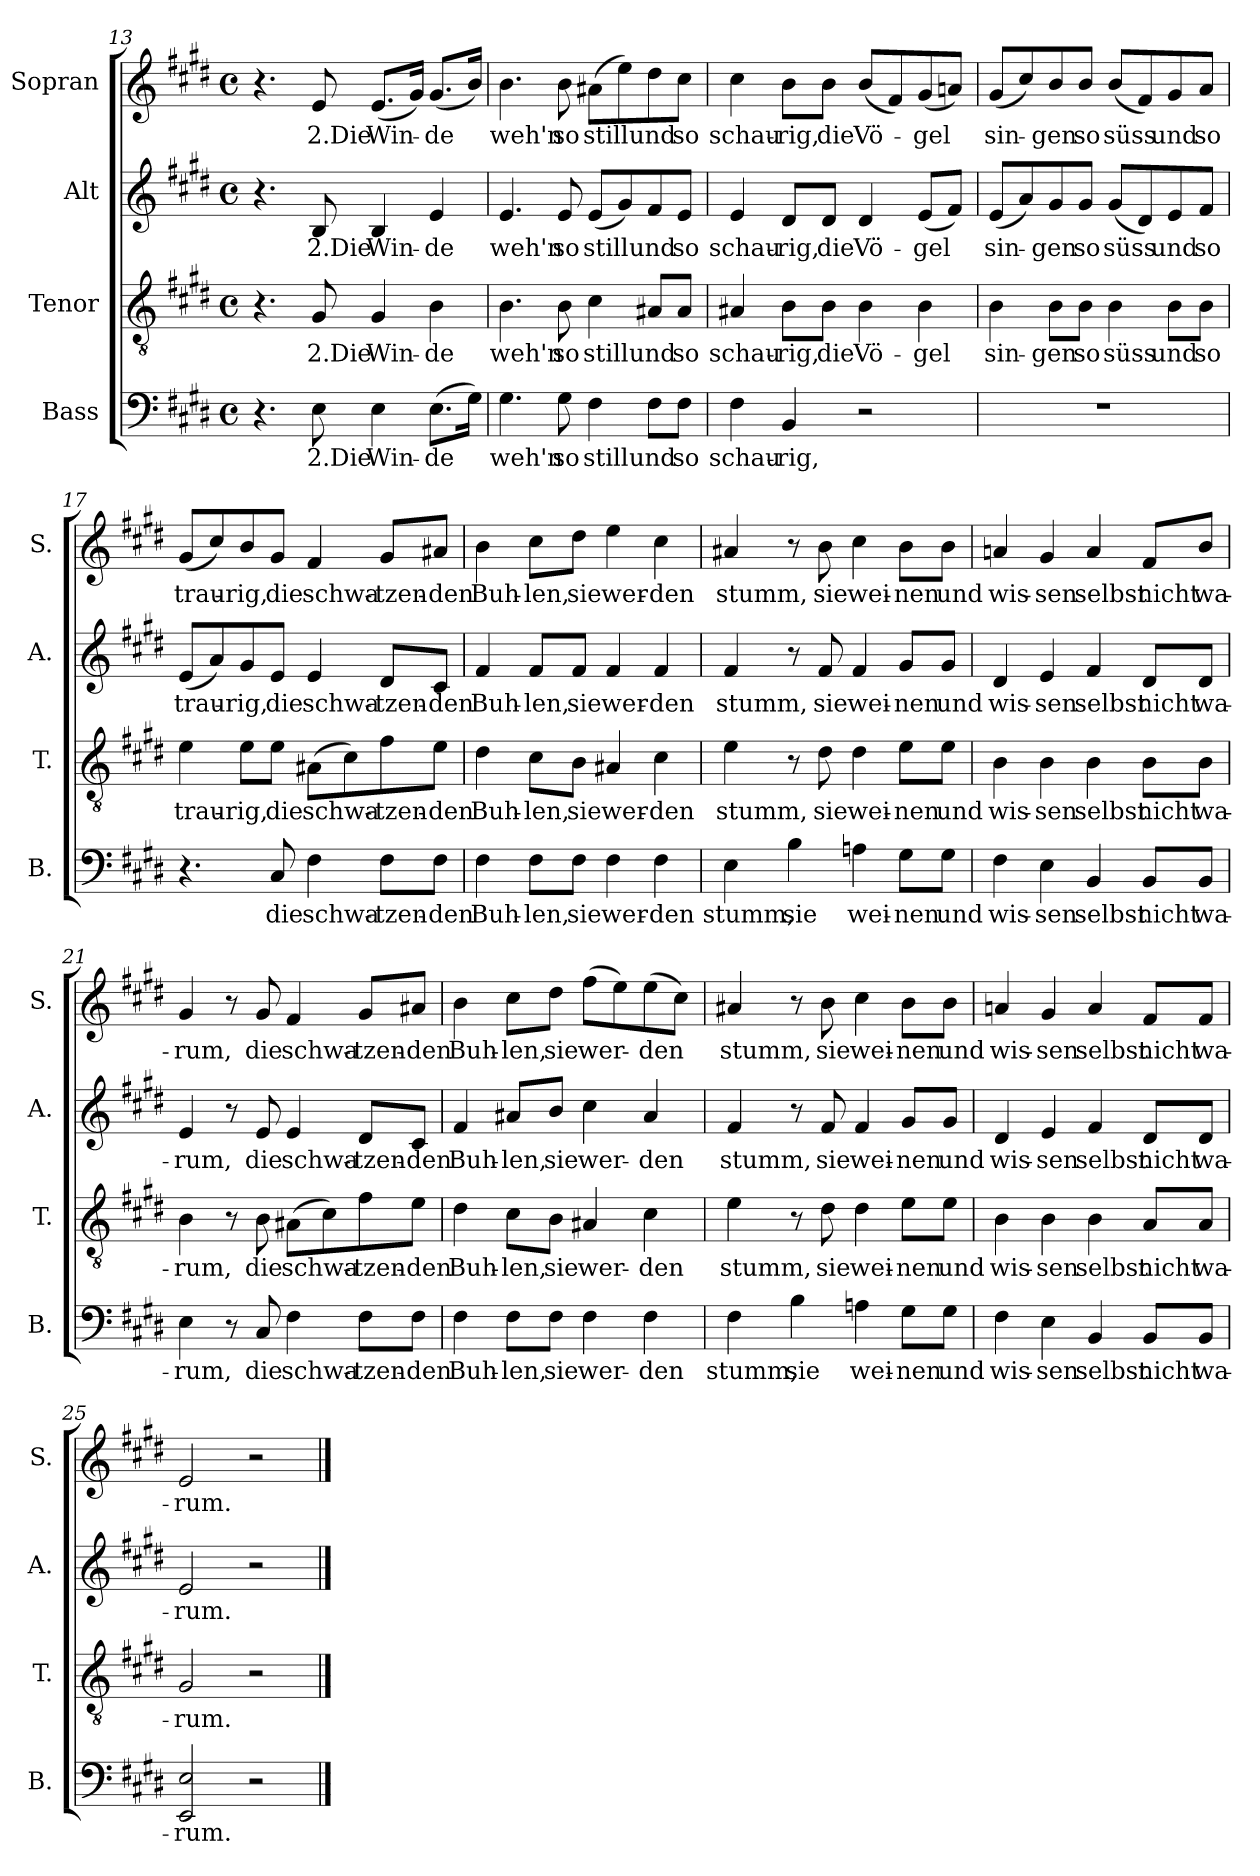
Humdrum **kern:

**kern	**text	**kern	**text	**kern	**text	**kern	**text
*part4	*part4	*part3	*part3	*part2	*part2	*part1	*part1
*staff4	*staff4	*staff3	*staff3	*staff2	*staff2	*staff1	*staff1
*I"Bass	*	*I"Tenor	*	*I"Alt	*	*I"Sopran	*
*I'B.	*	*I'T.	*	*I'A.	*	*I'S.	*
*clefF4	*	*clefGv2	*	*clefG2	*	*clefG2	*
*k[f#c#g#d#]	*	*k[f#c#g#d#]	*	*k[f#c#g#d#]	*	*k[f#c#g#d#]	*
*M4/4	*	*M4/4	*	*M4/4	*	*M4/4	*
*met(c)	*	*met(c)	*	*met(c)	*	*met(c)	*
=13	=13	=13	=13	=13	=13	=13	=13
4.r	.	4.r	.	4.r	.	4.r	.
!	!LO:LY:b	!	!LO:LY:b	!	!LO:LY:b	!	!LO:LY:b
8E\	2.Die	8G#/	2.Die	8B/	2.Die	8e/	2.Die
!	!LO:LY:b	!	!LO:LY:b	!	!LO:LY:b	!	!LO:LY:b
4E\	Win-	4G#/	Win-	4B/	Win-	(<8.e/L	Win-
.	.	.	.	.	.	16g#/Jk)	.
!	!LO:LY:b	!	!LO:LY:b	!	!LO:LY:b	!	!LO:LY:b
(>8.E\L	-de	4B\	-de	4e/	-de	(<8.g#/L	-de
16G#\Jk)	.	.	.	.	.	16b/Jk)	.
=14	=14	=14	=14	=14	=14	=14	=14
!	!LO:LY:b	!	!LO:LY:b	!	!LO:LY:b	!	!LO:LY:b
4.G#\	weh'n	4.B\	weh'n	4.e/	weh'n	4.b\	weh'n
!	!LO:LY:b	!	!LO:LY:b	!	!LO:LY:b	!	!LO:LY:b
8G#\	so	8B\	so	8e/	so	8b\	so
!	!LO:LY:b	!	!LO:LY:b	!	!LO:LY:b	!	!LO:LY:b
4F#\	still	4c#\	still	(<8e/L	still	(>8a#X\L	still
.	.	.	.	8g#/)	.	8ee\)	.
!	!LO:LY:b	!	!LO:LY:b	!	!LO:LY:b	!	!LO:LY:b
8F#\L	und	8A#X/L	und	8f#/	und	8dd#\	und
!	!LO:LY:b	!	!LO:LY:b	!	!LO:LY:b	!	!LO:LY:b
8F#\J	so	8A#/J	so	8e/J	so	8cc#\J	so
=15	=15	=15	=15	=15	=15	=15	=15
!	!LO:LY:b	!	!LO:LY:b	!	!LO:LY:b	!	!LO:LY:b
4F#\	schau-	4A#X/	schau-	4e/	schau-	4cc#\	schau-
!	!LO:LY:b	!	!LO:LY:b	!	!LO:LY:b	!	!LO:LY:b
4BB/	-rig,	8B\L	-rig,	8d#/L	-rig,	8b\L	-rig,
!	!	!	!LO:LY:b	!	!LO:LY:b	!	!LO:LY:b
.	.	8B\J	die	8d#/J	die	8b\J	die
!	!	!	!LO:LY:b	!	!LO:LY:b	!	!LO:LY:b
2r	.	4B\	Vö-	4d#/	Vö-	(<8b/L	Vö-
.	.	.	.	.	.	8f#/)	.
!	!	!	!LO:LY:b	!	!LO:LY:b	!	!LO:LY:b
.	.	4B\	-gel	(<8e/L	-gel	(<8g#/	-gel
.	.	.	.	8f#/J)	.	8an/J)	.
!!LO:PB:g=z
=16	=16	=16	=16	=16	=16	=16	=16
!	!	!	!LO:LY:b	!	!LO:LY:b	!	!LO:LY:b
1r	.	4B\	sin-	(<8e/L	sin-	(<8g#/L	sin-
.	.	.	.	8a/)	.	8cc#/)	.
!	!	!	!LO:LY:b	!	!LO:LY:b	!	!LO:LY:b
.	.	8B\L	-gen	8g#/	-gen	8b/	-gen
!	!	!	!LO:LY:b	!	!LO:LY:b	!	!LO:LY:b
.	.	8B\J	so	8g#/J	so	8b/J	so
!	!	!	!LO:LY:b	!	!LO:LY:b	!	!LO:LY:b
.	.	4B\	süss	(<8g#/L	süss	(<8b/L	süss
.	.	.	.	8d#/)	.	8f#/)	.
!	!	!	!LO:LY:b	!	!LO:LY:b	!	!LO:LY:b
.	.	8B\L	und	8e/	und	8g#/	und
!	!	!	!LO:LY:b	!	!LO:LY:b	!	!LO:LY:b
.	.	8B\J	so	8f#/J	so	8a/J	so
=17	=17	=17	=17	=17	=17	=17	=17
!	!	!	!LO:LY:b	!	!LO:LY:b	!	!LO:LY:b
4.r	.	4e\	trau-	(<8e/L	trau-	(<8g#/L	trau-
.	.	.	.	8a/)	.	8cc#/)	.
!	!	!	!LO:LY:b	!	!LO:LY:b	!	!LO:LY:b
.	.	8e\L	-rig,	8g#/	-rig,	8b/	-rig,
!	!LO:LY:b	!	!LO:LY:b	!	!LO:LY:b	!	!LO:LY:b
8C#/	die	8e\J	die	8e/J	die	8g#/J	die
!	!LO:LY:b	!	!LO:LY:b	!	!LO:LY:b	!	!LO:LY:b
4F#\	schwa-	(>8A#X\L	schwa-	4e/	schwa-	4f#/	schwa-
.	.	8c#\)	.	.	.	.	.
!	!LO:LY:b	!	!LO:LY:b	!	!LO:LY:b	!	!LO:LY:b
8F#\L	-tzen-	8f#\	-tzen-	8d#/L	-tzen-	8g#/L	-tzen-
!	!LO:LY:b	!	!LO:LY:b	!	!LO:LY:b	!	!LO:LY:b
8F#\J	-den	8e\J	-den	8c#/J	-den	8a#X/J	-den
=18	=18	=18	=18	=18	=18	=18	=18
!	!LO:LY:b	!	!LO:LY:b	!	!LO:LY:b	!	!LO:LY:b
4F#\	Buh-	4d#\	Buh-	4f#/	Buh-	4b\	Buh-
!	!LO:LY:b	!	!LO:LY:b	!	!LO:LY:b	!	!LO:LY:b
8F#\L	-len,	8c#\L	-len,	8f#/L	-len,	8cc#\L	-len,
!	!LO:LY:b	!	!LO:LY:b	!	!LO:LY:b	!	!LO:LY:b
8F#\J	sie	8B\J	sie	8f#/J	sie	8dd#\J	sie
!	!LO:LY:b	!	!LO:LY:b	!	!LO:LY:b	!	!LO:LY:b
4F#\	wer-	4A#X/	wer-	4f#/	wer-	4ee\	wer-
!	!LO:LY:b	!	!LO:LY:b	!	!LO:LY:b	!	!LO:LY:b
4F#\	-den	4c#\	-den	4f#/	-den	4cc#\	-den
!!LO:LB:g=z
=19	=19	=19	=19	=19	=19	=19	=19
!	!LO:LY:b	!	!LO:LY:b	!	!LO:LY:b	!	!LO:LY:b
4E\	stumm,	4e\	stumm,	4f#/	stumm,	4a#X/	stumm,
!	!LO:LY:b	!	!	!	!	!	!
4B\	sie	8r	.	8r	.	8r	.
!	!	!	!LO:LY:b	!	!LO:LY:b	!	!LO:LY:b
.	.	8d#\	sie	8f#/	sie	8b\	sie
!	!LO:LY:b	!	!LO:LY:b	!	!LO:LY:b	!	!LO:LY:b
4An\	wei-	4d#\	wei-	4f#/	wei-	4cc#\	wei-
!	!LO:LY:b	!	!LO:LY:b	!	!LO:LY:b	!	!LO:LY:b
8G#\L	-nen	8e\L	-nen	8g#/L	-nen	8b\L	-nen
!	!LO:LY:b	!	!LO:LY:b	!	!LO:LY:b	!	!LO:LY:b
8G#\J	und	8e\J	und	8g#/J	und	8b\J	und
=20	=20	=20	=20	=20	=20	=20	=20
!	!LO:LY:b	!	!LO:LY:b	!	!LO:LY:b	!	!LO:LY:b
4F#\	wis-	4B\	wis-	4d#/	wis-	4an/	wis-
!	!LO:LY:b	!	!LO:LY:b	!	!LO:LY:b	!	!LO:LY:b
4E\	-sen	4B\	-sen	4e/	-sen	4g#/	-sen
!	!LO:LY:b	!	!LO:LY:b	!	!LO:LY:b	!	!LO:LY:b
4BB/	selbst	4B\	selbst	4f#/	selbst	4a/	selbst
!	!LO:LY:b	!	!LO:LY:b	!	!LO:LY:b	!	!LO:LY:b
8BB/L	nicht	8B\L	nicht	8d#/L	nicht	8f#/L	nicht
!	!LO:LY:b	!	!LO:LY:b	!	!LO:LY:b	!	!LO:LY:b
8BB/J	wa-	8B\J	wa-	8d#/J	wa-	8b/J	wa-
=21	=21	=21	=21	=21	=21	=21	=21
!	!LO:LY:b	!	!LO:LY:b	!	!LO:LY:b	!	!LO:LY:b
4E\	-rum,	4B\	-rum,	4e/	-rum,	4g#/	-rum,
8r	.	8r	.	8r	.	8r	.
!	!LO:LY:b	!	!LO:LY:b	!	!LO:LY:b	!	!LO:LY:b
8C#/	die	8B\	die	8e/	die	8g#/	die
!	!LO:LY:b	!	!LO:LY:b	!	!LO:LY:b	!	!LO:LY:b
4F#\	schwa-	(>8A#X\L	schwa-	4e/	schwa-	4f#/	schwa-
.	.	8c#\)	.	.	.	.	.
!	!LO:LY:b	!	!LO:LY:b	!	!LO:LY:b	!	!LO:LY:b
8F#\L	-tzen-	8f#\	-tzen-	8d#/L	-tzen-	8g#/L	-tzen-
!	!LO:LY:b	!	!LO:LY:b	!	!LO:LY:b	!	!LO:LY:b
8F#\J	-den	8e\J	-den	8c#/J	-den	8a#X/J	-den
!!LO:PB:g=z
=22	=22	=22	=22	=22	=22	=22	=22
!	!LO:LY:b	!	!LO:LY:b	!	!LO:LY:b	!	!LO:LY:b
4F#\	Buh-	4d#\	Buh-	4f#/	Buh-	4b\	Buh-
!	!LO:LY:b	!	!LO:LY:b	!	!LO:LY:b	!	!LO:LY:b
8F#\L	-len,	8c#\L	-len,	8a#X/L	-len,	8cc#\L	-len,
!	!LO:LY:b	!	!LO:LY:b	!	!LO:LY:b	!	!LO:LY:b
8F#\J	sie	8B\J	sie	8b/J	sie	8dd#\J	sie
!	!LO:LY:b	!	!LO:LY:b	!	!LO:LY:b	!	!LO:LY:b
4F#\	wer-	4A#X/	wer-	4cc#\	wer-	(>8ff#\L	wer-
.	.	.	.	.	.	8ee\)	.
!	!LO:LY:b	!	!LO:LY:b	!	!LO:LY:b	!	!LO:LY:b
4F#\	-den	4c#\	-den	4a#/	-den	(>8ee\	-den
.	.	.	.	.	.	8cc#\J)	.
=23	=23	=23	=23	=23	=23	=23	=23
!	!LO:LY:b	!	!LO:LY:b	!	!LO:LY:b	!	!LO:LY:b
4F#\	stumm,	4e\	stumm,	4f#/	stumm,	4a#X/	stumm,
!	!LO:LY:b	!	!	!	!	!	!
4B\	sie	8r	.	8r	.	8r	.
!	!	!	!LO:LY:b	!	!LO:LY:b	!	!LO:LY:b
.	.	8d#\	sie	8f#/	sie	8b\	sie
!	!LO:LY:b	!	!LO:LY:b	!	!LO:LY:b	!	!LO:LY:b
4An\	wei-	4d#\	wei-	4f#/	wei-	4cc#\	wei-
!	!LO:LY:b	!	!LO:LY:b	!	!LO:LY:b	!	!LO:LY:b
8G#\L	-nen	8e\L	-nen	8g#/L	-nen	8b\L	-nen
!	!LO:LY:b	!	!LO:LY:b	!	!LO:LY:b	!	!LO:LY:b
8G#\J	und	8e\J	und	8g#/J	und	8b\J	und
=24	=24	=24	=24	=24	=24	=24	=24
!	!LO:LY:b	!	!LO:LY:b	!	!LO:LY:b	!	!LO:LY:b
4F#\	wis-	4B\	wis-	4d#/	wis-	4an/	wis-
!	!LO:LY:b	!	!LO:LY:b	!	!LO:LY:b	!	!LO:LY:b
4E\	-sen	4B\	-sen	4e/	-sen	4g#/	-sen
!	!LO:LY:b	!	!LO:LY:b	!	!LO:LY:b	!	!LO:LY:b
4BB/	selbst	4B\	selbst	4f#/	selbst	4a/	selbst
!	!LO:LY:b	!	!LO:LY:b	!	!LO:LY:b	!	!LO:LY:b
8BB/L	nicht	8A/L	nicht	8d#/L	nicht	8f#/L	nicht
!	!LO:LY:b	!	!LO:LY:b	!	!LO:LY:b	!	!LO:LY:b
8BB/J	wa-	8A/J	wa-	8d#/J	wa-	8f#/J	wa-
=25	=25	=25	=25	=25	=25	=25	=25
!	!LO:LY:b	!	!LO:LY:b	!	!LO:LY:b	!	!LO:LY:b
2EE/ 2E/	-rum.	2G#/	-rum.	2e/	-rum.	2e/	-rum.
2r	.	2r	.	2r	.	2r	.
==	==	==	==	==	==	==	==
*-	*-	*-	*-	*-	*-	*-	*-
